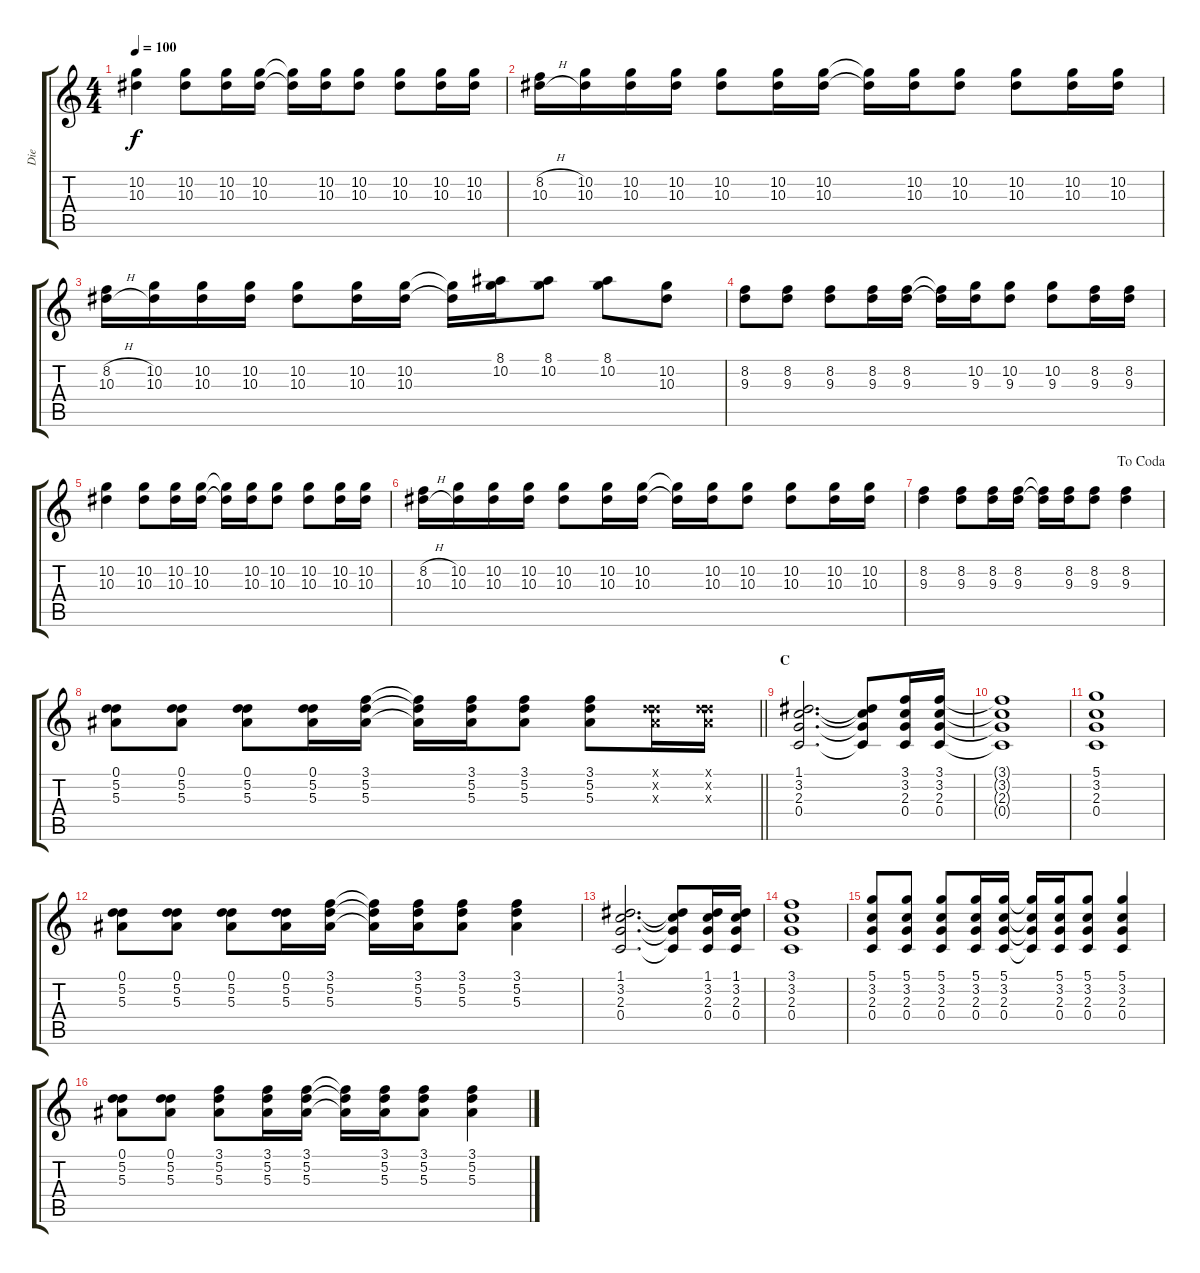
\track ("Die" "Die") {instrument acousticguitarsteel}
\staff {score tabs}
\tuning (D4 A3 F3 C3 G2 D2) {hide}
\ts (4 4)
\tempo 100
\clef g2
\ks c
(10.2 10.3).4{dy f} (10.2 10.3).8 (10.2 10.3).16 (10.2 10.3).16 (10.2{t} 10.3{t}).16 (10.2 10.3).16 (10.2 10.3).8 (10.2 10.3).8 (10.2 10.3).16 (10.2 10.3).16 |
(8.2{h} 10.3{h}).16 (10.2 10.3).16 (10.2 10.3).16 (10.2 10.3).16 (10.2 10.3).8 (10.2 10.3).16 (10.2 10.3).16 (10.2{t} 10.3{t}).16 (10.2 10.3).16 (10.2 10.3).8 (10.2 10.3).8 (10.2 10.3).16 (10.2 10.3).16 |
(8.2{h} 10.3{h}).16 (10.2 10.3).16 (10.2 10.3).16 (10.2 10.3).16 (10.2 10.3).8 (10.2 10.3).16 (10.2 10.3).16 (10.2{t} 10.3{t}).16 (8.1 10.2).16 (8.1 10.2).8 (8.1 10.2).8 (10.2 10.3).8 |
(8.2 9.3).8 (8.2 9.3).8 (8.2 9.3).8 (8.2 9.3).16 (8.2 9.3).16 (8.2{t} 9.3{t}).16 (10.2 9.3).16 (10.2 9.3).8 (10.2 9.3).8 (8.2 9.3).16 (8.2 9.3).16 |
(10.2 10.3).4 (10.2 10.3).8 (10.2 10.3).16 (10.2 10.3).16 (10.2{t} 10.3{t}).16 (10.2 10.3).16 (10.2 10.3).8 (10.2 10.3).8 (10.2 10.3).16 (10.2 10.3).16 |
(8.2{h} 10.3{h}).16 (10.2 10.3).16 (10.2 10.3).16 (10.2 10.3).16 (10.2 10.3).8 (10.2 10.3).16 (10.2 10.3).16 (10.2{t} 10.3{t}).16 (10.2 10.3).16 (10.2 10.3).8 (10.2 10.3).8 (10.2 10.3).16 (10.2 10.3).16 |
\jump dacoda
(8.2 9.3).4 (8.2 9.3).8 (8.2 9.3).16 (8.2 9.3).16 (8.2{t} 9.3{t}).16 (8.2 9.3).16 (8.2 9.3).8 (8.2 9.3).4 |
\barLineRight lightlight
(0.1 5.2 5.3).8 (0.1 5.2 5.3).8 (0.1 5.2 5.3).8 (0.1 5.2 5.3).16 (3.1 5.2 5.3).16 (3.1{t} 5.2{t} 5.3{t}).16 (3.1 5.2 5.3).16 (3.1 5.2 5.3).8 (3.1 5.2 5.3).8 (0.1{x} 5.2{x} 5.3{x}).16 (0.1{x} 5.2{x} 5.3{x}).16 |
\section ("" "C")
(1.1 3.2 2.3 0.4).2{d} (1.1{t} 3.2{t} 2.3{t} 0.4{t}).8 (3.1 3.2 2.3 0.4).16 (3.1 3.2 2.3 0.4).16 |
(3.1{t} 3.2{t} 2.3{t} 0.4{t}).1 |
(5.1 3.2 2.3 0.4).1 |
(0.1 5.2 5.3).8 (0.1 5.2 5.3).8 (0.1 5.2 5.3).8 (0.1 5.2 5.3).16 (3.1 5.2 5.3).16 (3.1{t} 5.2{t} 5.3{t}).16 (3.1 5.2 5.3).16 (3.1 5.2 5.3).8 (3.1 5.2 5.3).4 |
(1.1 3.2 2.3 0.4).2{d} (1.1{t} 3.2{t} 2.3{t} 0.4{t}).8 (1.1 3.2 2.3 0.4).16 (1.1 3.2 2.3 0.4).16 |
(3.1 3.2 2.3 0.4).1 |
(5.1 3.2 2.3 0.4).8 (5.1 3.2 2.3 0.4).8 (5.1 3.2 2.3 0.4).8 (5.1 3.2 2.3 0.4).16 (5.1 3.2 2.3 0.4).16 (5.1{t} 3.2{t} 2.3{t} 0.4{t}).16 (5.1 3.2 2.3 0.4).16 (5.1 3.2 2.3 0.4).8 (5.1 3.2 2.3 0.4).4 |
(0.1 5.2 5.3).8 (0.1 5.2 5.3).8 (3.1 5.2 5.3).8 (3.1 5.2 5.3).16 (3.1 5.2 5.3).16 (3.1{t} 5.2{t} 5.3{t}).16 (3.1 5.2 5.3).16 (3.1 5.2 5.3).8 (3.1 5.2 5.3).4
